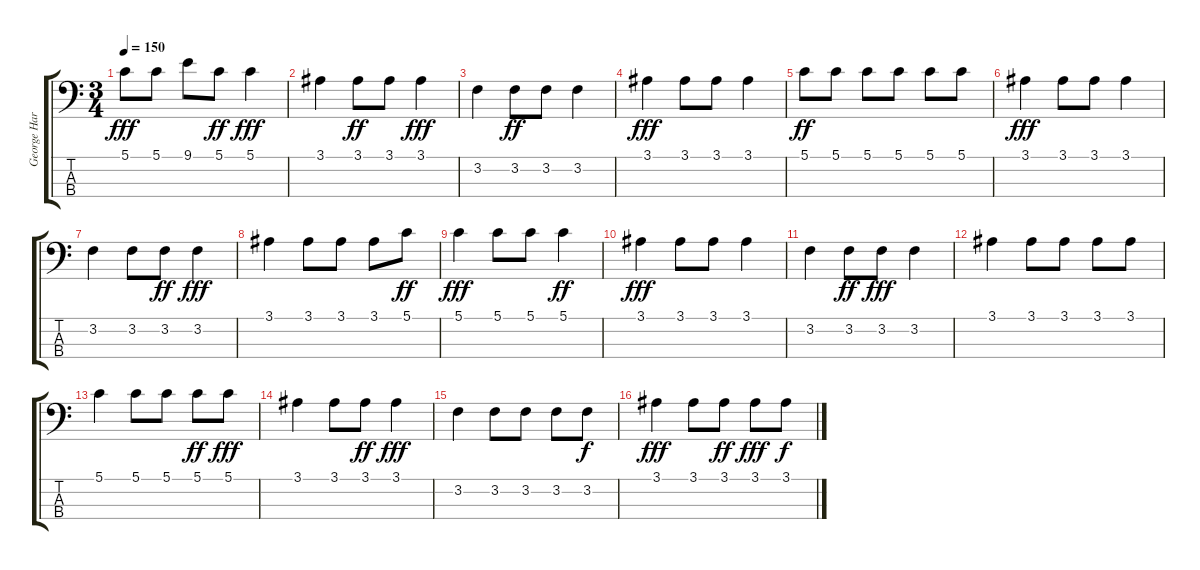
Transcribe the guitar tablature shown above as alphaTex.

\track ("George Harisson (Basse)" "George Har") {instrument electricbassfinger}
\staff {score tabs}
\tuning (G2 D2 A1 E1) {hide}
\ts (3 4)
\tempo 150
\clef f4
\ks c
5.1.8{dy fff} 5.1.8 9.1.8 5.1.8{dy ff} 5.1.4{dy fff} |
3.1.4 3.1.8{dy ff} 3.1.8 3.1.4{dy fff} |
3.2.4 3.2.8{dy ff} 3.2.8 3.2.4 |
3.1.4{dy fff} 3.1.8 3.1.8 3.1.4 |
5.1.8{dy ff} 5.1.8 5.1.8 5.1.8 5.1.8 5.1.8 |
3.1.4{dy fff} 3.1.8 3.1.8 3.1.4 |
3.2.4 3.2.8 3.2.8{dy ff} 3.2.4{dy fff} |
3.1.4 3.1.8 3.1.8 3.1.8 5.1.8{dy ff} |
5.1.4{dy fff} 5.1.8 5.1.8 5.1.4{dy ff} |
3.1.4{dy fff} 3.1.8 3.1.8 3.1.4 |
3.2.4 3.2.8{dy ff} 3.2.8{dy fff} 3.2.4 |
3.1.4 3.1.8 3.1.8 3.1.8 3.1.8 |
5.1.4 5.1.8 5.1.8 5.1.8{dy ff} 5.1.8{dy fff} |
3.1.4 3.1.8 3.1.8{dy ff} 3.1.4{dy fff} |
3.2.4 3.2.8 3.2.8 3.2.8 3.2.8{dy f} |
3.1.4{dy fff} 3.1.8 3.1.8{dy ff} 3.1.8{dy fff} 3.1.8{dy f}
